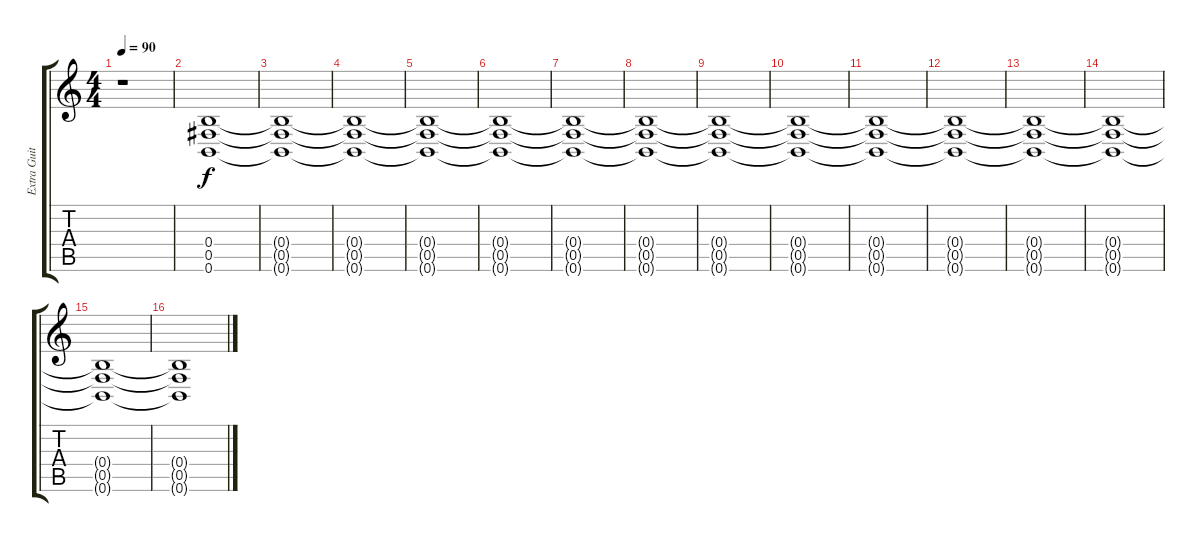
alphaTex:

\track ("Extra Guitar 1" "Extra Guit") {instrument distortionguitar}
\staff {score tabs}
\tuning (Db4 Ab3 E3 B2 Gb2 B1) {hide}
\ts (4 4)
\tempo 90
\clef g2
\ks c
r.1{dy f} |
(0.4 0.5 0.6).1 |
(0.4{t} 0.5{t} 0.6{t}).1 |
(0.4{t} 0.5{t} 0.6{t}).1 |
(0.4{t} 0.5{t} 0.6{t}).1 |
(0.4{t} 0.5{t} 0.6{t}).1 |
(0.4{t} 0.5{t} 0.6{t}).1 |
(0.4{t} 0.5{t} 0.6{t}).1 |
(0.4{t} 0.5{t} 0.6{t}).1 |
(0.4{t} 0.5{t} 0.6{t}).1 |
(0.4{t} 0.5{t} 0.6{t}).1 |
(0.4{t} 0.5{t} 0.6{t}).1 |
(0.4{t} 0.5{t} 0.6{t}).1 |
(0.4{t} 0.5{t} 0.6{t}).1 |
(0.4{t} 0.5{t} 0.6{t}).1 |
(0.4{t} 0.5{t} 0.6{t}).1
